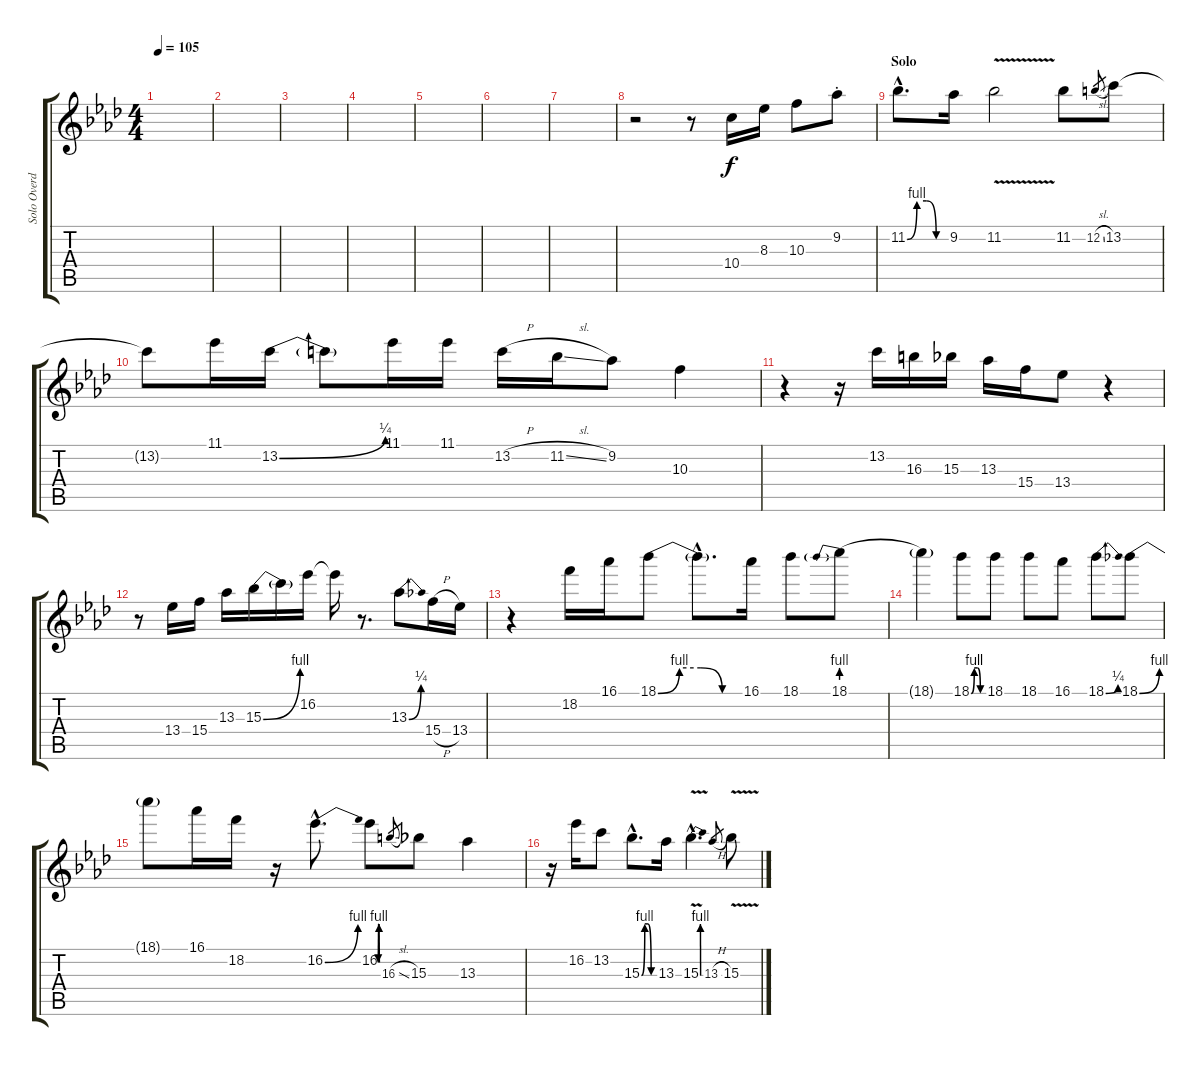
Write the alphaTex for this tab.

\track ("Solo Overdub" "Solo Overd") {instrument electricguitarjazz}
\staff {score tabs}
\tuning (E4 B3 G3 D3 A2 E2) {hide}
\ts (4 4)
\tempo 105
\clef g2
\ks ab
|
|
|
|
|
|
|
r.2 r.8 10.4.16 8.3.16 10.3.8 9.2{st}.8 |
\section ("" "Solo")
11.2{be (custom 0 0 15 4 30 4 45 0 60 0) hac}.8{d} 9.2.16 11.2{v}.2 11.2.8 12.2{sl}.8{gr} 13.2.8 |
13.2{t}.8 11.1.16 13.2{be (bend 0 0 60 1)}.16 13.2{t}.8 11.1.16 11.1.16 13.2{h}.16 11.2{sl}.16 9.2.8 10.3.4 |
r.4 r.16 13.2.16 16.3.16 15.3.16 13.3.16 15.4.16 13.4.8 r.4 |
r.8 13.4.16 15.4.16 13.3.16 15.3{be (bend 0 0 60 4)}.16 15.3{t}.16 16.2.16 16.2{t}.16 r.8{d} 13.3{be (bend 0 0 60 1)}.8 15.4{h}.16 13.4.16 |
r.4 18.2.16 16.1.16 18.1{be (custom 0 0 15 4 30 4 45 0 60 0)}.8 18.1{hac t}.8{d} 16.1.16 18.1.8 18.1{be (prebend 0 4 60 4)}.8 |
18.1{t}.4 18.1{be (custom 0 0 15 4 30 4 45 0 60 0)}.8 18.1.8 18.1.8 16.1.8 18.1{be (bend 0 0 60 1)}.8 18.1{be (bend 0 0 60 4)}.8 |
18.1{t}.8 16.1.16 18.2.16 r.16 16.2{be (bend 0 0 60 4) hac}.8{d} 16.2{be (custom 0 0 15 4 30 4 45 0 60 0)}.8 16.3{sl}.8{gr} 15.3.8 13.3.4 |
r.16 16.2.16 13.2.8 15.3{be (custom 0 0 15 4 30 4 45 0 60 0) hac}.8{d} 13.3.16 15.3{be (bend 0 0 60 4) v hac}.4{d} 13.3{h}.8{gr} 15.3{v}.8
